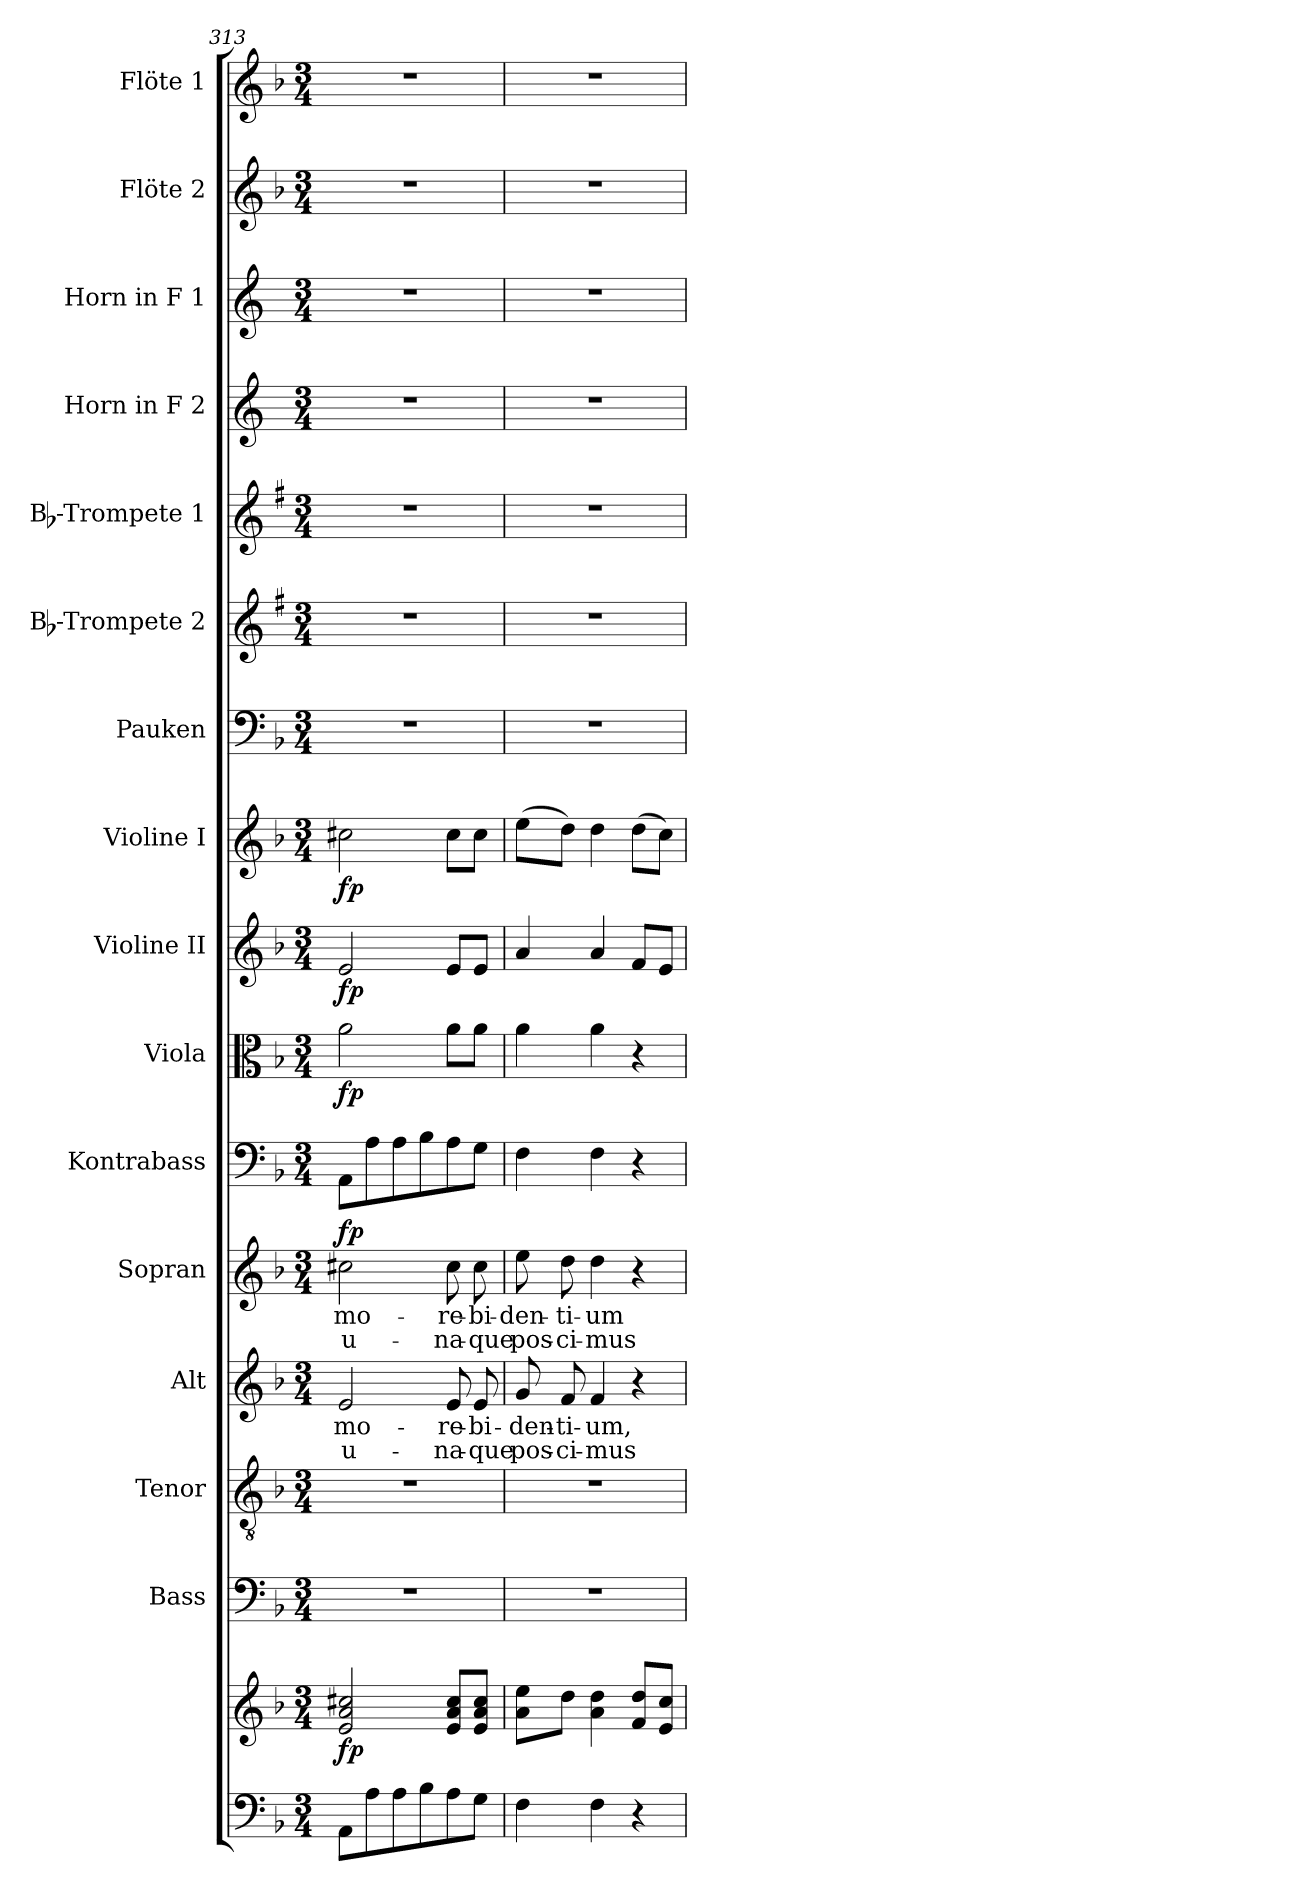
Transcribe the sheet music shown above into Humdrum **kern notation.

**kern	**kern	**dynam	**kern	**kern	**kern	**text	**text	**kern	**text	**text	**dynam	**kern	**kern	**dynam	**kern	**dynam	**kern	**dynam	**kern	**kern	**kern	**kern	**kern	**kern	**kern
*part16	*part16	*part16	*part15	*part14	*part13	*part13	*part13	*part12	*part12	*part12	*part12	*part11	*part10	*part10	*part9	*part9	*part8	*part8	*part7	*part6	*part5	*part4	*part3	*part2	*part1
*staff17	*staff16	*staff16/17	*staff15	*staff14	*staff13	*staff13	*staff13	*staff12	*staff12	*staff12	*staff12	*staff11	*staff10	*staff10	*staff9	*staff9	*staff8	*staff8	*staff7	*staff6	*staff5	*staff4	*staff3	*staff2	*staff1
*	*	*	*I"Bass	*I"Tenor	*I"Alt	*	*	*I"Sopran	*	*	*	*I"Kontrabass	*I"Viola	*	*I"Violine II	*	*I"Violine I	*	*I"Pauken	*I"Bb-Trompete 2	*I"Bb-Trompete 1	*I"Horn in F 2	*I"Horn in F 1	*I"Flöte 2	*I"Flöte 1
*	*	*	*I'B.	*I'T.	*I'A.	*	*	*I'S.	*	*	*	*I'Kb.	*I'Vla.	*	*I'Vl. II	*	*I'Vl. I	*	*I'Pk.	*I'Bb Trp. 2	*I'Bb Trp. 1	*	*	*I'Fl. 2	*I'Fl. 1
*clefF4	*clefG2	*	*clefF4	*clefGv2	*clefG2	*	*	*clefG2	*	*	*	*clefF4	*clefC3	*	*clefG2	*	*clefG2	*	*clefF4	*clefG2	*clefG2	*clefG2	*clefG2	*clefG2	*clefG2
*	*	*	*	*	*	*	*	*	*	*	*	*ITrd7c12	*	*	*	*	*	*	*	*ITrd1c2	*ITrd1c2	*ITrd4c7	*ITrd4c7	*	*
*k[b-]	*k[b-]	*	*k[b-]	*k[b-]	*k[b-]	*	*	*k[b-]	*	*	*	*k[b-]	*k[b-]	*	*k[b-]	*	*k[b-]	*	*k[b-]	*k[b-]	*k[b-]	*k[b-]	*k[b-]	*k[b-]	*k[b-]
*F:	*F:	*	*F:	*F:	*F:	*	*	*F:	*	*	*	*F:	*F:	*	*F:	*	*F:	*	*F:	*F:	*F:	*F:	*F:	*F:	*F:
*M3/4	*M3/4	*	*M3/4	*M3/4	*M3/4	*	*	*M3/4	*	*	*	*M3/4	*M3/4	*	*M3/4	*	*M3/4	*	*M3/4	*M3/4	*M3/4	*M3/4	*M3/4	*M3/4	*M3/4
=313	=313	=313	=313	=313	=313	=313	=313	=313	=313	=313	=313	=313	=313	=313	=313	=313	=313	=313	=313	=313	=313	=313	=313	=313	=313
!	!	!LO:DY:b	!	!	!	!LO:LY:b	!LO:LY:b	!	!LO:LY:b	!LO:LY:b	!LO:DY:a	!	!	!LO:DY:b	!	!LO:DY:b	!	!LO:DY:b	!	!	!	!	!	!	!
8AA\L	2e/ 2a/ 2cc#X/	fp	2.r	2.r	2e/	mo-	u-	2cc#X\	mo-	u-	fp	8AAA\L	2a\	fp	2e/	fp	2cc#X\	fp	2.r	2.r	2.r	2.r	2.r	2.r	2.r
8A\	.	.	.	.	.	.	.	.	.	.	.	8AA\	.	.	.	.	.	.	.	.	.	.	.	.	.
8A\	.	.	.	.	.	.	.	.	.	.	.	8AA\	.	.	.	.	.	.	.	.	.	.	.	.	.
8B-\	.	.	.	.	.	.	.	.	.	.	.	8BB-\	.	.	.	.	.	.	.	.	.	.	.	.	.
!	!	!	!	!	!	!LO:LY:b	!LO:LY:b	!	!LO:LY:b	!LO:LY:b	!	!	!	!	!	!	!	!	!	!	!	!	!	!	!
8A\	8e/ 8a/ 8cc#/L	.	.	.	8e/	-re-	-na-	8cc#\	-re-	-na-	.	8AA\	8a\L	.	8e/L	.	8cc#\L	.	.	.	.	.	.	.	.
!	!	!	!	!	!	!LO:LY:b	!LO:LY:b	!	!LO:LY:b	!LO:LY:b	!	!	!	!	!	!	!	!	!	!	!	!	!	!	!
8G\J	8e/ 8a/ 8cc#/J	.	.	.	8e/	-bi-	-que	8cc#\	-bi-	-que	.	8GG\J	8a\J	.	8e/J	.	8cc#\J	.	.	.	.	.	.	.	.
=314	=314	=314	=314	=314	=314	=314	=314	=314	=314	=314	=314	=314	=314	=314	=314	=314	=314	=314	=314	=314	=314	=314	=314	=314	=314
!	!	!	!	!	!	!LO:LY:b	!LO:LY:b	!	!LO:LY:b	!LO:LY:b	!	!	!	!	!	!	!	!	!	!	!	!	!	!	!
4F\	8a\ 8ee\L	.	2.r	2.r	8g/	-den-	pos-	8ee\	-den-	pos-	.	4FF\	4a\	.	4a/	.	(>8ee\L	.	2.r	2.r	2.r	2.r	2.r	2.r	2.r
!	!	!	!	!	!	!LO:LY:b	!LO:LY:b	!	!LO:LY:b	!LO:LY:b	!	!	!	!	!	!	!	!	!	!	!	!	!	!	!
.	8dd\J	.	.	.	8f/	-ti-	-ci-	8dd\	-ti-	-ci-	.	.	.	.	.	.	8dd\J)	.	.	.	.	.	.	.	.
!	!	!	!	!	!	!LO:LY:b	!LO:LY:b	!	!LO:LY:b	!LO:LY:b	!	!	!	!	!	!	!	!	!	!	!	!	!	!	!
4F\	4a\ 4dd\	.	.	.	4f/	-um,	-mus	4dd\	-um	-mus	.	4FF\	4a\	.	4a/	.	4dd\	.	.	.	.	.	.	.	.
4r	8f/ 8dd/L	.	.	.	4r	.	.	4r	.	.	.	4r	4r	.	8f/L	.	(>8dd\L	.	.	.	.	.	.	.	.
.	8e/ 8cc/J	.	.	.	.	.	.	.	.	.	.	.	.	.	8e/J	.	8cc\J)	.	.	.	.	.	.	.	.
=	=	=	=	=	=	=	=	=	=	=	=	=	=	=	=	=	=	=	=	=	=	=	=	=	=
*-	*-	*-	*-	*-	*-	*-	*-	*-	*-	*-	*-	*-	*-	*-	*-	*-	*-	*-	*-	*-	*-	*-	*-	*-	*-
